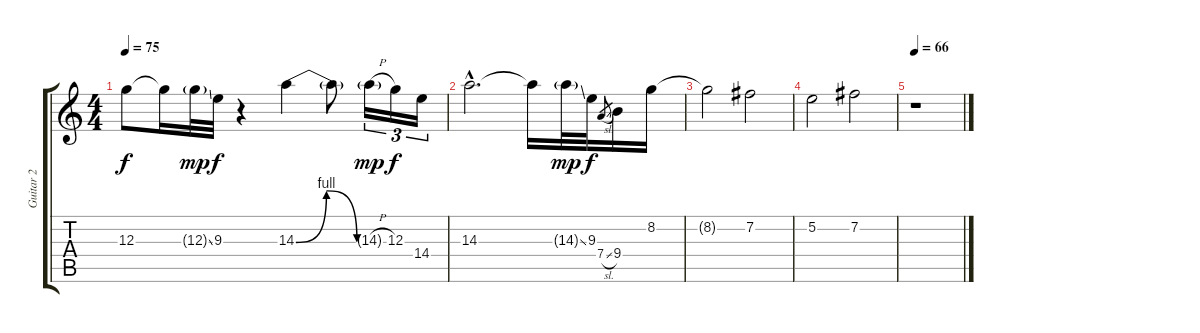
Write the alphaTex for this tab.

\track ("Guitar 2" "Guitar 2") {instrument distortionguitar}
\staff {score tabs}
\tuning (E4 B3 G3 D3 A2 E2) {hide}
\ts (4 4)
\tempo 75
\clef g2
\ks c
12.3{t}.8{dy f} 12.3{t}.16 12.3{ss g}.32{dy mp} 9.3.32{dy f} r.4 14.3{be (bendrelease 0 0 15 4 45 4 60 0)}.4 14.3{t}.8 14.3{h g}.16{tu (3 2) dy mp} 12.3.16{tu (3 2) dy f} 14.4.16{tu (3 2)} |
14.3{hac}.2{d} 14.3{t}.16 14.3{ss g}.32{dy mp} 9.3.32{dy f} 7.4{sl}.8{gr} 9.4.16 8.2.16 |
8.2{t}.2 7.2.2 |
5.2.2 7.2.2 |
\tempo 66
r.1
